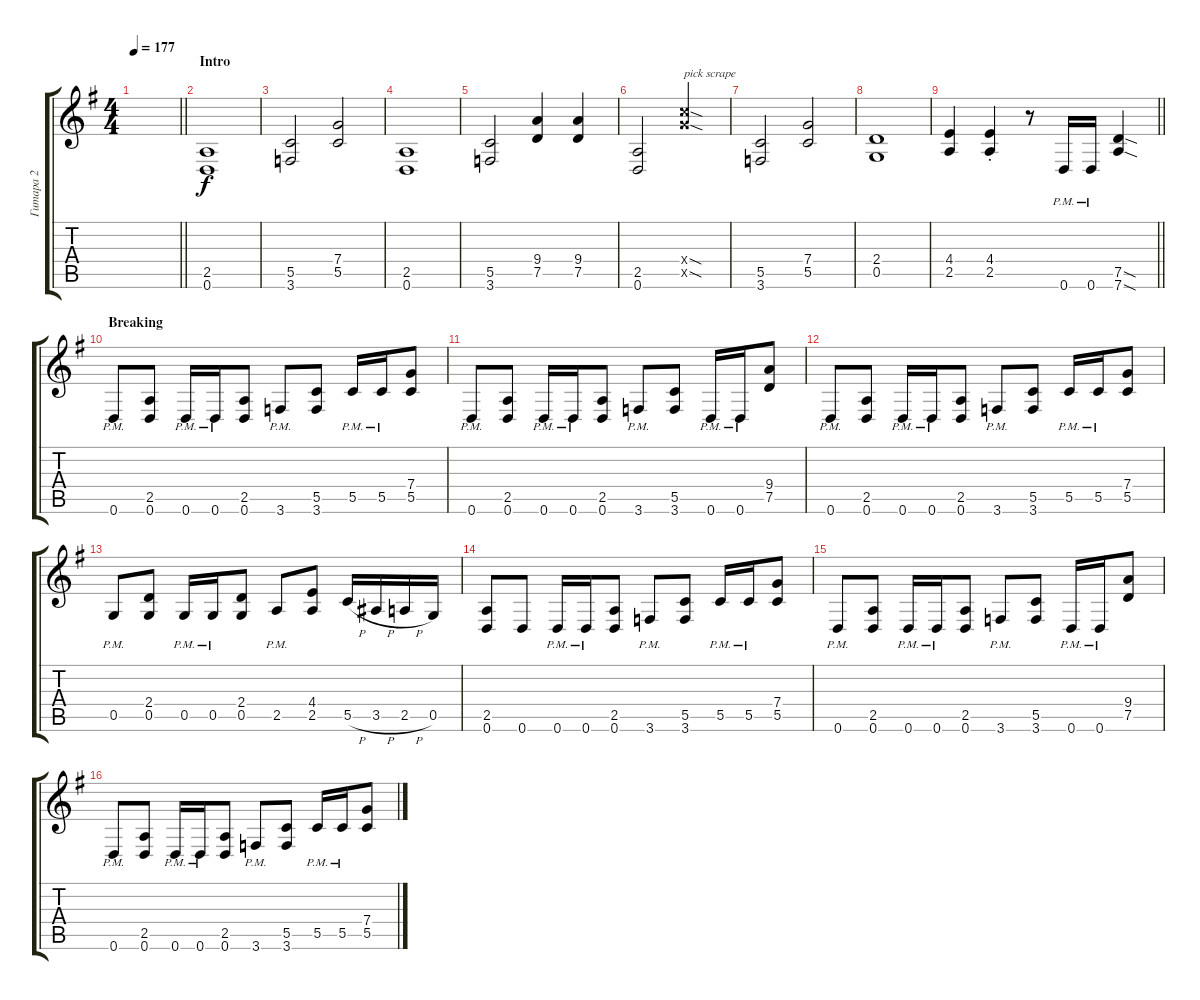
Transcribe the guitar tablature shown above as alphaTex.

\track ("Гитара 2" "Гитара 2") {instrument distortionguitar}
\staff {score tabs}
\tuning (D4 A3 F3 C3 G2 D2) {hide}
\ts (4 4)
\tempo 177
\clef g2
\barLineRight lightlight
\ks eminor
|
\section ("" "Intro")
(2.5 0.6).1 |
(5.5 3.6).2 (7.4 5.5).2 |
(2.5 0.6).1 |
(5.5 3.6).2 (9.4 7.5).4 (9.4 7.5).4 |
(2.5 0.6).2 (12.4{sod x} 12.5{sod x}).2{txt "pick scrape"} |
(5.5 3.6).2 (7.4 5.5).2 |
(2.4 0.5).1 |
\barLineRight lightlight
(4.4 2.5).4 (4.4{st} 2.5{st}).4 r.8 0.6{pm}.16 0.6{pm}.16 (7.5{sod} 7.6{sod}).4 |
\section ("" "Breaking")
0.6{pm}.8 (2.5 0.6).8 0.6{pm}.16 0.6{pm}.16 (2.5 0.6).8 3.6{pm}.8 (5.5 3.6).8 5.5{pm}.16 5.5{pm}.16 (7.4 5.5).8 |
0.6{pm}.8 (2.5 0.6).8 0.6{pm}.16 0.6{pm}.16 (2.5 0.6).8 3.6{pm}.8 (5.5 3.6).8 0.6{pm}.16 0.6{pm}.16 (9.4 7.5).8 |
0.6{pm}.8 (2.5 0.6).8 0.6{pm}.16 0.6{pm}.16 (2.5 0.6).8 3.6{pm}.8 (5.5 3.6).8 5.5{pm}.16 5.5{pm}.16 (7.4 5.5).8 |
0.5{pm}.8 (2.4 0.5).8 0.5{pm}.16 0.5{pm}.16 (2.4 0.5).8 2.5{pm}.8 (4.4 2.5).8 5.5{h}.16 3.5{h}.16 2.5{h}.16 0.5.16 |
(2.5 0.6).8 0.6.8 0.6{pm}.16 0.6{pm}.16 (2.5 0.6).8 3.6{pm}.8 (5.5 3.6).8 5.5{pm}.16 5.5{pm}.16 (7.4 5.5).8 |
0.6{pm}.8 (2.5 0.6).8 0.6{pm}.16 0.6{pm}.16 (2.5 0.6).8 3.6{pm}.8 (5.5 3.6).8 0.6{pm}.16 0.6{pm}.16 (9.4 7.5).8 |
0.6{pm}.8 (2.5 0.6).8 0.6{pm}.16 0.6{pm}.16 (2.5 0.6).8 3.6{pm}.8 (5.5 3.6).8 5.5{pm}.16 5.5{pm}.16 (7.4 5.5).8
